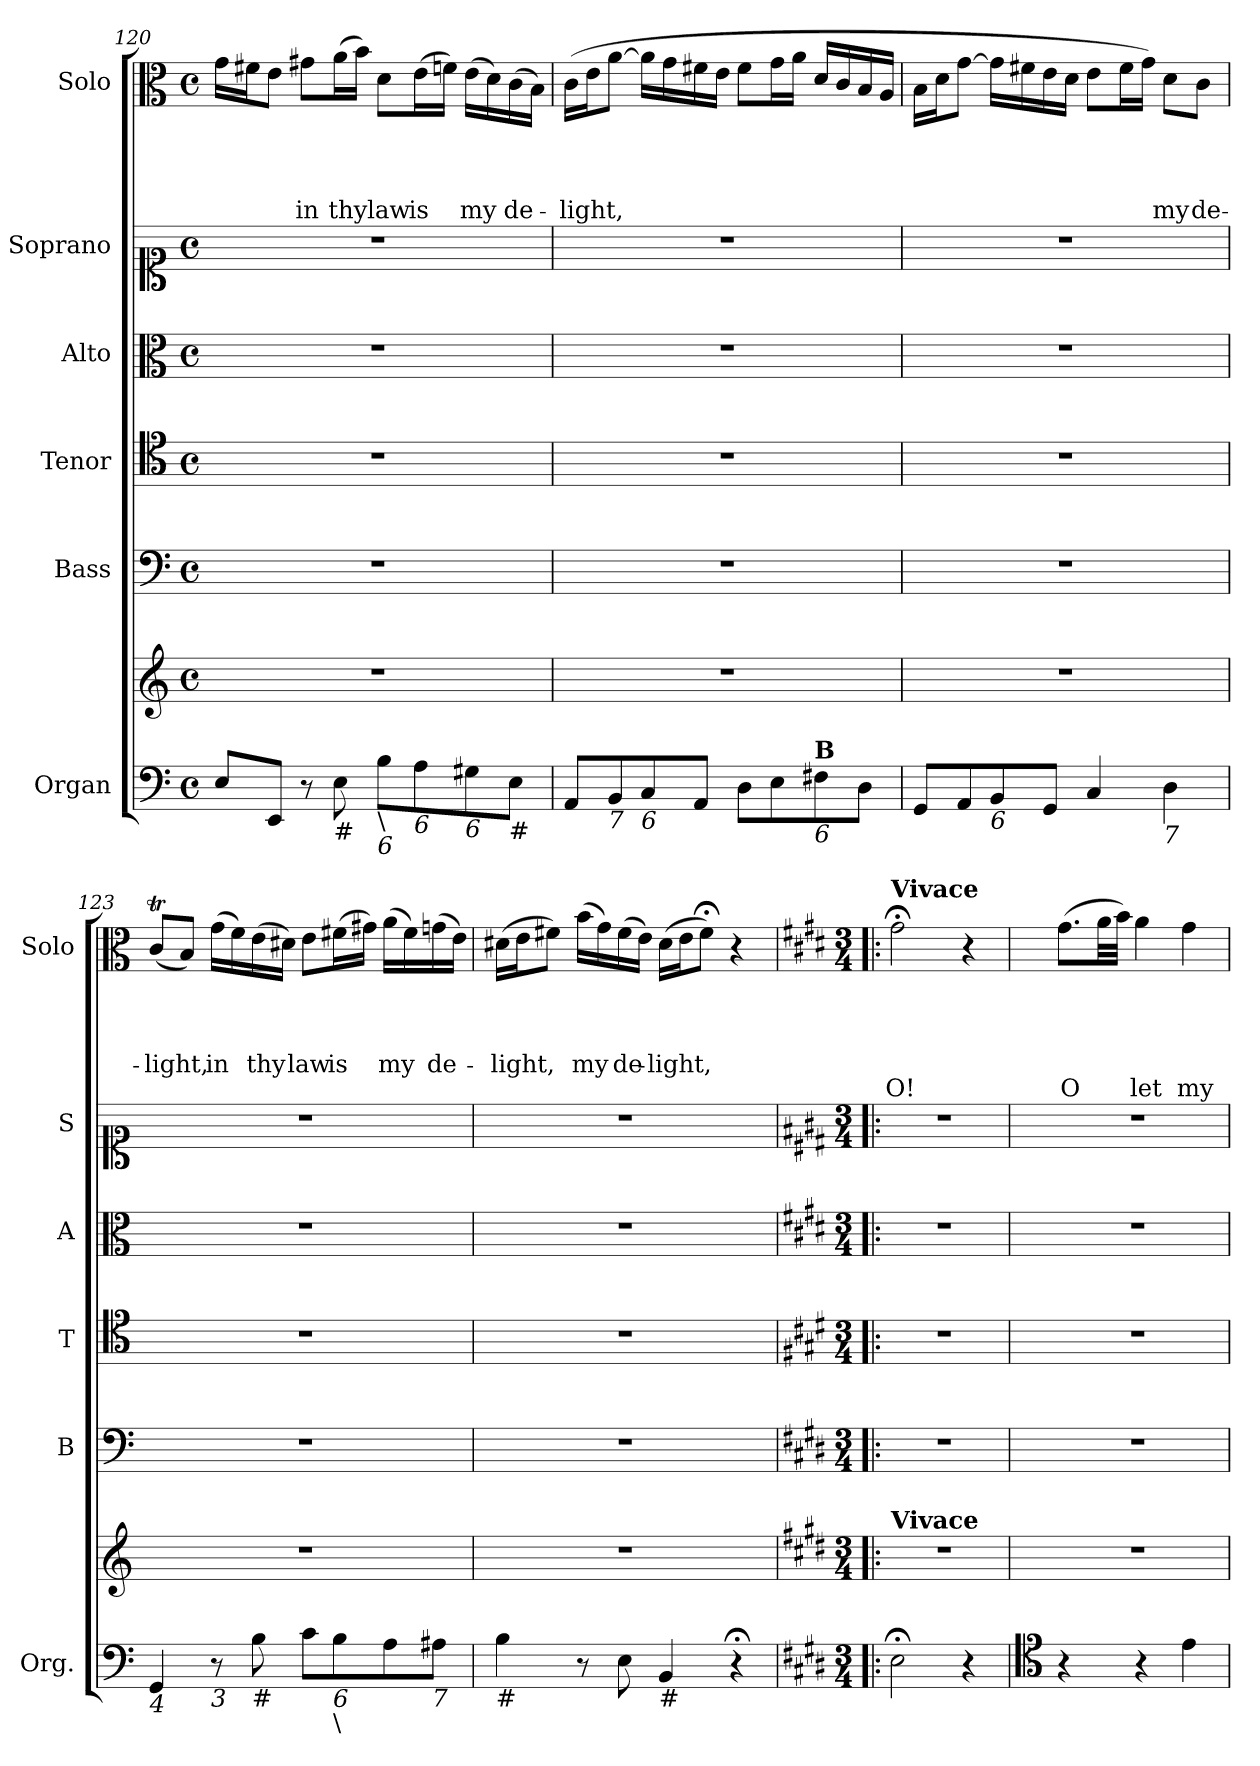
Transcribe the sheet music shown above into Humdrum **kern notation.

**kern	**kern	**kern	**kern	**kern	**kern	**kern	**text	**text	**text	**text	**text
*part6	*part6	*part5	*part4	*part3	*part2	*part1	*part1	*part1	*part1	*part1	*part1
*staff7	*staff6	*staff5	*staff4	*staff3	*staff2	*staff1	*staff1	*staff1	*staff1	*staff1	*staff1
*I"Organ	*	*I"Bass	*I"Tenor	*I"Alto	*I"Soprano	*I"Solo	*	*	*	*	*
*I'Org.	*	*I'B	*I'T	*I'A	*I'S	*I'Solo	*	*	*	*	*
*clefF4	*clefG2	*clefF4	*clefC4	*clefC3	*clefC1	*clefC3	*	*	*	*	*
*k[]	*k[]	*k[]	*k[]	*k[]	*k[]	*k[]	*	*	*	*	*
*a:	*a:	*a:	*a:	*a:	*a:	*a:	*	*	*	*	*
*M4/4	*M4/4	*M4/4	*M4/4	*M4/4	*M4/4	*M4/4	*	*	*	*	*
*met(c)	*met(c)	*met(c)	*met(c)	*met(c)	*met(c)	*met(c)	*	*	*	*	*
=120	=120	=120	=120	=120	=120	=120	=120	=120	=120	=120	=120
8E/L	1r	1r	1r	1r	1r	16g\LL	.	.	.	.	.
.	.	.	.	.	.	16f#X\J	.	.	.	.	.
8EE/J	.	.	.	.	.	8e\J	.	.	.	.	.
!	!	!	!	!	!	!	!	!	!	!LO:LY:b	!
8r	.	.	.	.	.	8g#X\L	.	.	.	in	.
!LO:TX:b:i:t=#	!	!	!	!	!	!	!	!	!	!	!
!	!	!	!	!	!	!	!	!	!	!LO:LY:b	!
8E\	.	.	.	.	.	(>16a\L	.	.	.	thy	.
.	.	.	.	.	.	16b\JJ)	.	.	.	.	.
!LO:TX:b:t=\	!	!	!	!	!	!	!	!	!	!	!
!LO:TX:b:i:t=6	!	!	!	!	!	!	!	!	!	!	!
!	!	!	!	!	!	!	!	!	!	!LO:LY:b	!
8B\L	.	.	.	.	.	8d\L	.	.	.	law	.
!LO:TX:b:i:t=6	!	!	!	!	!	!	!	!	!	!	!
!	!	!	!	!	!	!	!	!	!	!LO:LY:b	!
8A\	.	.	.	.	.	(>16e\L	.	.	.	is	.
.	.	.	.	.	.	16fn\JJ)	.	.	.	.	.
!LO:TX:b:i:t=6	!	!	!	!	!	!	!	!	!	!	!
!	!	!	!	!	!	!	!	!	!	!LO:LY:b	!
8G#X\	.	.	.	.	.	(>16e\LL	.	.	.	my	.
.	.	.	.	.	.	16d\)	.	.	.	.	.
!LO:TX:b:i:t=#	!	!	!	!	!	!	!	!	!	!	!
!	!	!	!	!	!	!	!	!	!	!LO:LY:b	!
8E\J	.	.	.	.	.	(>16c\	.	.	.	de-	.
.	.	.	.	.	.	16B\JJ)	.	.	.	.	.
!!LO:PB:g=z
=121	=121	=121	=121	=121	=121	=121	=121	=121	=121	=121	=121
!	!	!	!	!	!	!	!	!	!	!LO:LY:b	!
8AA/L	1r	1r	1r	1r	1r	(>16c\LL	.	.	.	-light,	.
.	.	.	.	.	.	16e\J	.	.	.	.	.
!LO:TX:b:i:t=7	!	!	!	!	!	!	!	!	!	!	!
8BB/	.	.	.	.	.	[8a\J	.	.	.	.	.
!LO:TX:b:i:t=6	!	!	!	!	!	!	!	!	!	!	!
8C/	.	.	.	.	.	16a\LL]	.	.	.	.	.
.	.	.	.	.	.	16g\	.	.	.	.	.
8AA/J	.	.	.	.	.	16f#X\	.	.	.	.	.
.	.	.	.	.	.	16e\JJ	.	.	.	.	.
8D\L	.	.	.	.	.	8f#\L	.	.	.	.	.
8E\	.	.	.	.	.	16g\L	.	.	.	.	.
.	.	.	.	.	.	16a\JJ	.	.	.	.	.
!LO:TX:a:B:t=B	!	!	!	!	!	!	!	!	!	!	!
!LO:TX:b:i:t=6	!	!	!	!	!	!	!	!	!	!	!
8F#X\	.	.	.	.	.	16d/LL	.	.	.	.	.
.	.	.	.	.	.	16c/	.	.	.	.	.
8D\J	.	.	.	.	.	16B/	.	.	.	.	.
.	.	.	.	.	.	16A/JJ	.	.	.	.	.
=122	=122	=122	=122	=122	=122	=122	=122	=122	=122	=122	=122
8GG/L	1r	1r	1r	1r	1r	16B\LL	.	.	.	.	.
.	.	.	.	.	.	16d\J	.	.	.	.	.
8AA/	.	.	.	.	.	[8g\J	.	.	.	.	.
!LO:TX:b:i:t=6	!	!	!	!	!	!	!	!	!	!	!
8BB/	.	.	.	.	.	16g\LL]	.	.	.	.	.
.	.	.	.	.	.	16f#X\	.	.	.	.	.
8GG/J	.	.	.	.	.	16e\	.	.	.	.	.
.	.	.	.	.	.	16d\JJ	.	.	.	.	.
4C/	.	.	.	.	.	8e\L	.	.	.	.	.
.	.	.	.	.	.	16f#\L	.	.	.	.	.
.	.	.	.	.	.	16g\JJ)	.	.	.	.	.
!LO:TX:b:i:t=7	!	!	!	!	!	!	!	!	!	!	!
!	!	!	!	!	!	!	!	!	!	!LO:LY:b	!
4D\	.	.	.	.	.	8d\L	.	.	.	my	.
!	!	!	!	!	!	!	!	!	!	!LO:LY:b	!
.	.	.	.	.	.	8c\J	.	.	.	de-	.
=123	=123	=123	=123	=123	=123	=123	=123	=123	=123	=123	=123
!LO:TX:b:i:t=4	!	!	!	!	!	!	!	!	!	!	!
!	!	!	!	!	!	!	!	!	!	!LO:LY:b	!
4GG/	1r	1r	1r	1r	1r	(<8cT/L	.	.	.	-light,	.
.	.	.	.	.	.	8B/J)	.	.	.	.	.
!LO:TX:b:i:t=3	!	!	!	!	!	!	!	!	!	!	!
!	!	!	!	!	!	!	!	!	!	!LO:LY:b	!
8r	.	.	.	.	.	(>16g\LL	.	.	.	in	.
.	.	.	.	.	.	16f\)	.	.	.	.	.
!LO:TX:b:i:t=#	!	!	!	!	!	!	!	!	!	!	!
!	!	!	!	!	!	!	!	!	!	!LO:LY:b	!
8B\	.	.	.	.	.	(>16e\	.	.	.	thy	.
.	.	.	.	.	.	16d#X\JJ)	.	.	.	.	.
!	!	!	!	!	!	!	!	!	!	!LO:LY:b	!
8c\L	.	.	.	.	.	8e\L	.	.	.	law	.
!LO:TX:b:i:t=6	!	!	!	!	!	!	!	!	!	!	!
!LO:TX:b:t=\	!	!	!	!	!	!	!	!	!	!	!
!	!	!	!	!	!	!	!	!	!	!LO:LY:b	!
8B\	.	.	.	.	.	(>16f#X\L	.	.	.	is	.
.	.	.	.	.	.	16g#X\JJ)	.	.	.	.	.
!	!	!	!	!	!	!	!	!	!	!LO:LY:b	!
8A\	.	.	.	.	.	(>16a\LL	.	.	.	my	.
.	.	.	.	.	.	16f#\)	.	.	.	.	.
!LO:TX:b:i:t=7	!	!	!	!	!	!	!	!	!	!	!
!	!	!	!	!	!	!	!	!	!	!LO:LY:b	!
8A#X\J	.	.	.	.	.	(>16gn\	.	.	.	de-	.
.	.	.	.	.	.	16e\JJ)	.	.	.	.	.
!!LO:LB:g=z
=124	=124	=124	=124	=124	=124	=124	=124	=124	=124	=124	=124
!LO:TX:b:i:t=#	!	!	!	!	!	!	!	!	!	!	!
!	!	!	!	!	!	!	!	!	!	!LO:LY:b	!
4B\	1r	1r	1r	1r	1r	(>16d#X\LL	.	.	.	-light,	.
.	.	.	.	.	.	16e\J	.	.	.	.	.
.	.	.	.	.	.	8f#X\J)	.	.	.	.	.
!	!	!	!	!	!	!	!	!	!	!LO:LY:b	!
8r	.	.	.	.	.	(>16b\LL	.	.	.	my	.
.	.	.	.	.	.	16g\)	.	.	.	.	.
!	!	!	!	!	!	!	!	!	!	!LO:LY:b	!
8E\	.	.	.	.	.	(>16f#\	.	.	.	de-	.
.	.	.	.	.	.	16e\JJ)	.	.	.	.	.
!LO:TX:b:i:t=#	!	!	!	!	!	!	!	!	!	!	!
!	!	!	!	!	!	!	!	!	!	!LO:LY:b	!
4BB/	.	.	.	.	.	(>16d#\LL	.	.	.	-light,	.
.	.	.	.	.	.	16e\J	.	.	.	.	.
.	.	.	.	.	.	8f#;<\J)	.	.	.	.	.
4r;<	.	.	.	.	.	4r	.	.	.	.	.
=125!|:	=125!|:	=125!|:	=125!|:	=125!|:	=125!|:	=125!|:	=125!|:	=125!|:	=125!|:	=125!|:	=125!|:
*k[f#c#g#d#]	*k[f#c#g#d#]	*k[f#c#g#d#]	*k[f#c#g#d#]	*k[f#c#g#d#]	*k[f#c#g#d#]	*k[f#c#g#d#]	*	*	*	*	*
*E:	*E:	*E:	*E:	*E:	*E:	*E:	*	*	*	*	*
*M3/4	*M3/4	*M3/4	*M3/4	*M3/4	*M3/4	*M3/4	*	*	*	*	*
*	*MM120	*	*	*	*	*MM120	*	*	*	*	*
!	!	!	!	!	!	!LO:TX:a:B:t=Vivace	!	!	!	!	!
!	!LO:TX:a:B:t=Vivace	!	!	!	!	!	!	!	!	!	!
!	!	!	!	!	!	!	!	!	!	!	!LO:LY:b
2E;<\	2.r	2.r	2.r	2.r	2.r	2g#;<\	.	.	.	.	O!
4r	.	.	.	.	.	4r	.	.	.	.	.
=126	=126	=126	=126	=126	=126	=126	=126	=126	=126	=126	=126
*clefC4	*	*	*	*	*	*	*	*	*	*	*
!	!	!	!	!	!	!	!	!	!	!	!LO:LY:b
4r	2.r	2.r	2.r	2.r	2.r	(>8.g#\L	.	.	.	.	O
.	.	.	.	.	.	32a\LL	.	.	.	.	.
.	.	.	.	.	.	32b\JJJ)	.	.	.	.	.
!	!	!	!	!	!	!	!	!	!	!	!LO:LY:b
4r	.	.	.	.	.	4a\	.	.	.	.	let
!	!	!	!	!	!	!	!	!	!	!	!LO:LY:b
4e\	.	.	.	.	.	4g#\	.	.	.	.	my
=	=	=	=	=	=	=	=	=	=	=	=
*-	*-	*-	*-	*-	*-	*-	*-	*-	*-	*-	*-
